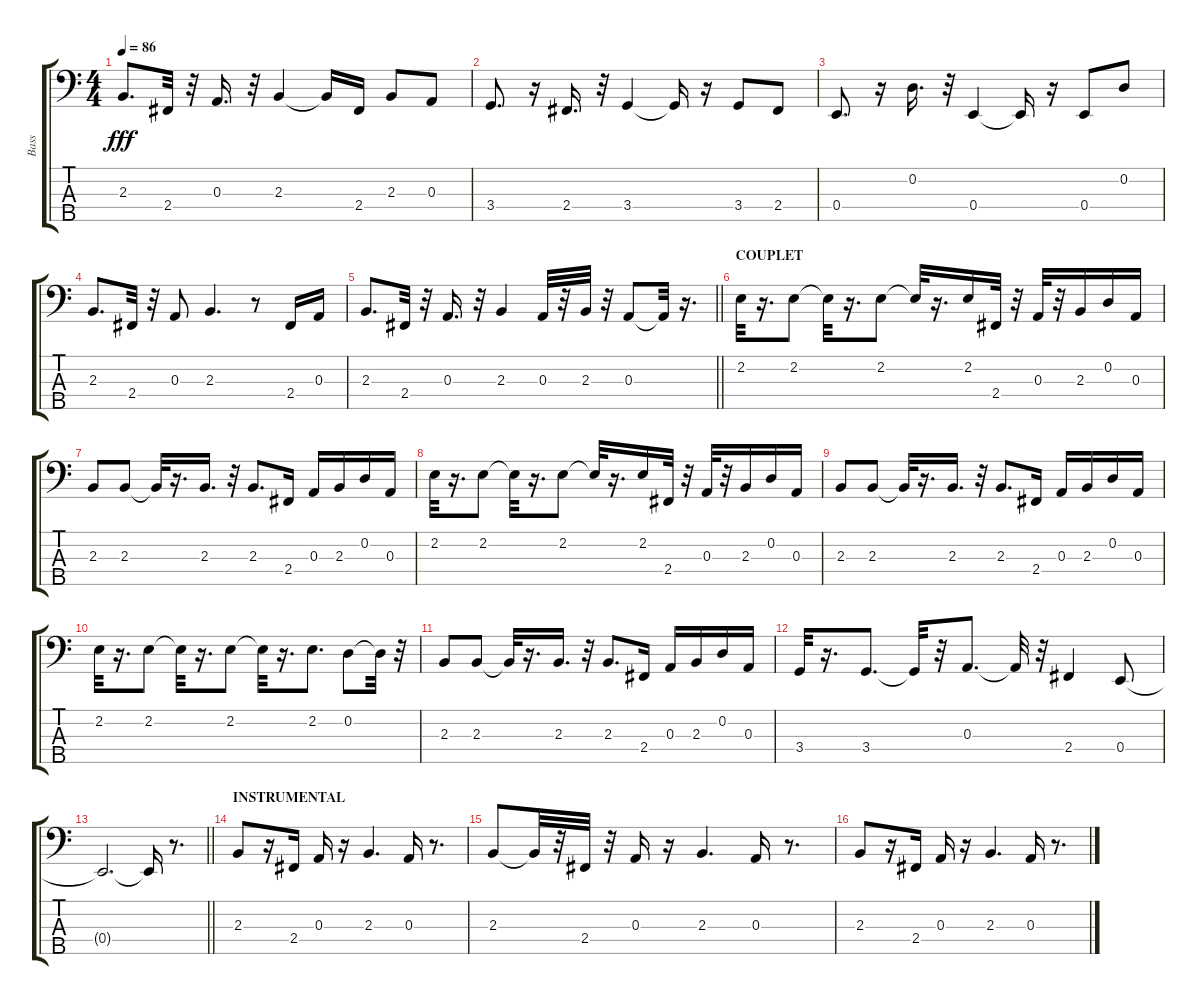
\track ("Bass" "Bass") {instrument electricbassfinger}
\staff {score tabs}
\tuning (G2 D2 A1 E1 B0) {hide}
\ts (4 4)
\tempo 86
\clef f4
\ks c
2.3.8{d dy fff} 2.4.32 r.32 0.3.16{d} r.32 2.3.4 2.3{t}.16 2.4.16 2.3.8 0.3.8 |
3.4.8{d} r.16 2.4.16{d} r.32 3.4.4 3.4{t}.16 r.16 3.4.8 2.4.8 |
0.4.8{d} r.16 0.2.16{d} r.32 0.4.4 0.4{t}.16 r.16 0.4.8 0.2.8 |
2.3.8{d} 2.4.32 r.32 0.3.8 2.3.4{d} r.8 2.4.16 0.3.16 |
\barLineRight lightlight
2.3.8{d} 2.4.32 r.32 0.3.16{d} r.32 2.3.4 0.3.32 r.32 2.3.32 r.32 0.3.8 0.3{t}.32 r.16{d} |
\section ("" "COUPLET")
2.2.32 r.16{d} 2.2.8 2.2{t}.32 r.16{d} 2.2.8 2.2{t}.32 r.16{d} 2.2.16 2.4.32 r.32 0.3.32 r.32 2.3.16 0.2.16 0.3.16 |
2.3.8 2.3.8 2.3{t}.32 r.16{d} 2.3.16{d} r.32 2.3.8{d} 2.4.16 0.3.16 2.3.16 0.2.16 0.3.16 |
2.2.32 r.16{d} 2.2.8 2.2{t}.32 r.16{d} 2.2.8 2.2{t}.32 r.16{d} 2.2.16 2.4.32 r.32 0.3.32 r.32 2.3.16 0.2.16 0.3.16 |
2.3.8 2.3.8 2.3{t}.32 r.16{d} 2.3.16{d} r.32 2.3.8{d} 2.4.16 0.3.16 2.3.16 0.2.16 0.3.16 |
2.2.32 r.16{d} 2.2.8 2.2{t}.32 r.16{d} 2.2.8 2.2{t}.32 r.16{d} 2.2.8{d} 0.2.8 0.2{t}.32 r.32 |
2.3.8 2.3.8 2.3{t}.32 r.16{d} 2.3.16{d} r.32 2.3.8{d} 2.4.16 0.3.16 2.3.16 0.2.16 0.3.16 |
3.4.32 r.16{d} 3.4.8{d} 3.4{t}.32 r.32 0.3.8{d} 0.3{t}.32 r.32 2.4.4 0.4.8 |
\barLineRight lightlight
0.4{t}.2{d} 0.4{t}.16 r.8{d} |
\section ("" "INSTRUMENTAL")
2.3.8 r.16 2.4.16 0.3.16 r.16 2.3.4{d} 0.3.16 r.8{d} |
2.3.8 2.3{t}.32 r.32 2.4.32 r.32 0.3.16 r.16 2.3.4{d} 0.3.16 r.8{d} |
2.3.8 r.16 2.4.16 0.3.16 r.16 2.3.4{d} 0.3.16 r.8{d}
